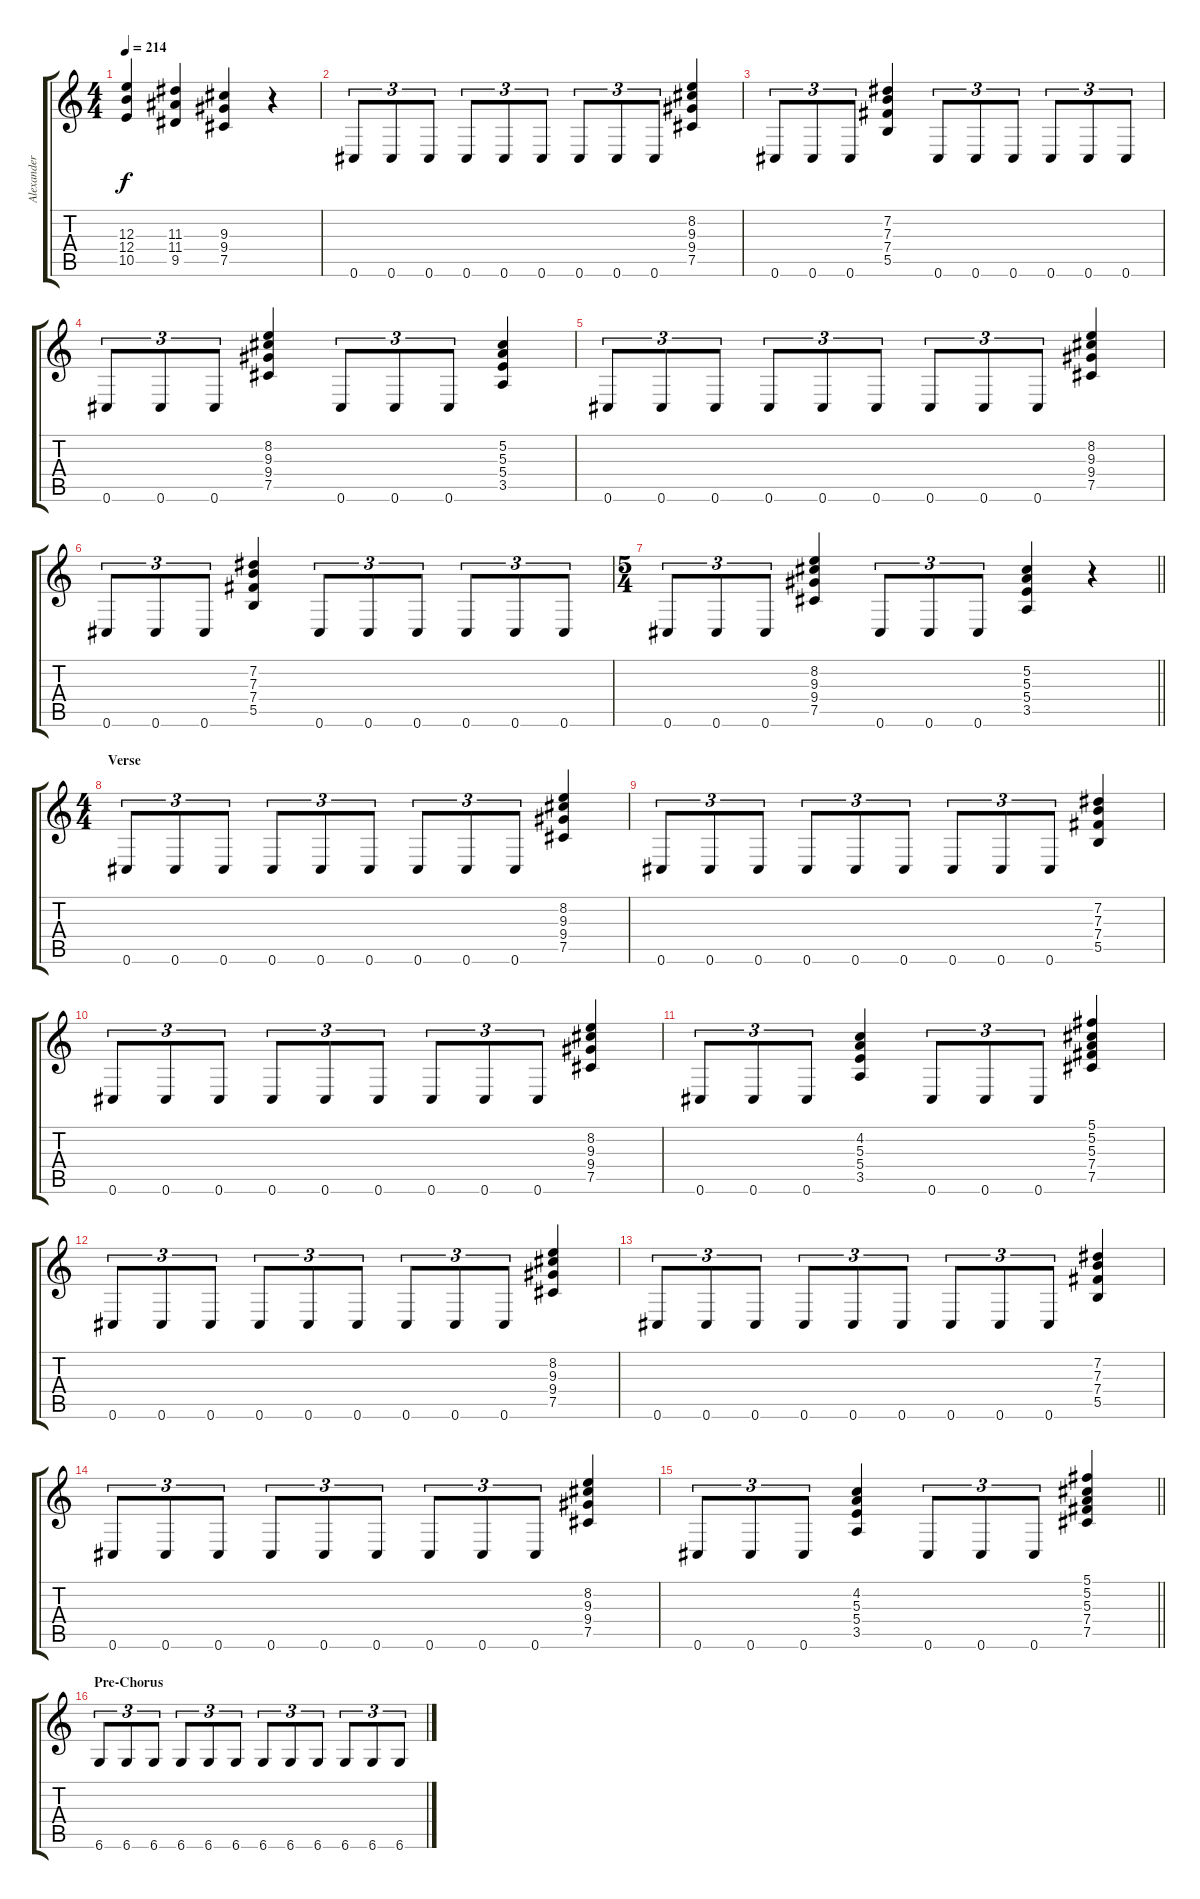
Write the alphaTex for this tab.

\track ("Alexander Kuoppala" "Alexander ") {instrument distortionguitar}
\staff {score tabs}
\tuning (Db4 Ab3 E3 B2 Gb2 Db2) {hide}
\ts (4 4)
\tempo 214
\clef g2
\ks c
(12.3 12.4 10.5).4{dy f} (11.3 11.4 9.5).4 (9.3 9.4 7.5).4 r.4 |
0.6.8{tu (3 2)} 0.6.8{tu (3 2)} 0.6.8{tu (3 2)} 0.6.8{tu (3 2)} 0.6.8{tu (3 2)} 0.6.8{tu (3 2)} 0.6.8{tu (3 2)} 0.6.8{tu (3 2)} 0.6.8{tu (3 2)} (8.2 9.3 9.4 7.5).4 |
0.6.8{tu (3 2)} 0.6.8{tu (3 2)} 0.6.8{tu (3 2)} (7.2 7.3 7.4 5.5).4 0.6.8{tu (3 2)} 0.6.8{tu (3 2)} 0.6.8{tu (3 2)} 0.6.8{tu (3 2)} 0.6.8{tu (3 2)} 0.6.8{tu (3 2)} |
0.6.8{tu (3 2)} 0.6.8{tu (3 2)} 0.6.8{tu (3 2)} (8.2 9.3 9.4 7.5).4 0.6.8{tu (3 2)} 0.6.8{tu (3 2)} 0.6.8{tu (3 2)} (5.2 5.3 5.4 3.5).4 |
0.6.8{tu (3 2)} 0.6.8{tu (3 2)} 0.6.8{tu (3 2)} 0.6.8{tu (3 2)} 0.6.8{tu (3 2)} 0.6.8{tu (3 2)} 0.6.8{tu (3 2)} 0.6.8{tu (3 2)} 0.6.8{tu (3 2)} (8.2 9.3 9.4 7.5).4 |
0.6.8{tu (3 2)} 0.6.8{tu (3 2)} 0.6.8{tu (3 2)} (7.2 7.3 7.4 5.5).4 0.6.8{tu (3 2)} 0.6.8{tu (3 2)} 0.6.8{tu (3 2)} 0.6.8{tu (3 2)} 0.6.8{tu (3 2)} 0.6.8{tu (3 2)} |
\ts (5 4)
\barLineRight lightlight
0.6.8{tu (3 2)} 0.6.8{tu (3 2)} 0.6.8{tu (3 2)} (8.2 9.3 9.4 7.5).4 0.6.8{tu (3 2)} 0.6.8{tu (3 2)} 0.6.8{tu (3 2)} (5.2 5.3 5.4 3.5).4 r.4 |
\ts (4 4)
\section ("" "Verse")
0.6.8{tu (3 2)} 0.6.8{tu (3 2)} 0.6.8{tu (3 2)} 0.6.8{tu (3 2)} 0.6.8{tu (3 2)} 0.6.8{tu (3 2)} 0.6.8{tu (3 2)} 0.6.8{tu (3 2)} 0.6.8{tu (3 2)} (8.2 9.3 9.4 7.5).4 |
0.6.8{tu (3 2)} 0.6.8{tu (3 2)} 0.6.8{tu (3 2)} 0.6.8{tu (3 2)} 0.6.8{tu (3 2)} 0.6.8{tu (3 2)} 0.6.8{tu (3 2)} 0.6.8{tu (3 2)} 0.6.8{tu (3 2)} (7.2 7.3 7.4 5.5).4 |
0.6.8{tu (3 2)} 0.6.8{tu (3 2)} 0.6.8{tu (3 2)} 0.6.8{tu (3 2)} 0.6.8{tu (3 2)} 0.6.8{tu (3 2)} 0.6.8{tu (3 2)} 0.6.8{tu (3 2)} 0.6.8{tu (3 2)} (8.2 9.3 9.4 7.5).4 |
0.6.8{tu (3 2)} 0.6.8{tu (3 2)} 0.6.8{tu (3 2)} (4.2 5.3 5.4 3.5).4 0.6.8{tu (3 2)} 0.6.8{tu (3 2)} 0.6.8{tu (3 2)} (5.1 5.2 5.3 7.4 7.5).4 |
0.6.8{tu (3 2)} 0.6.8{tu (3 2)} 0.6.8{tu (3 2)} 0.6.8{tu (3 2)} 0.6.8{tu (3 2)} 0.6.8{tu (3 2)} 0.6.8{tu (3 2)} 0.6.8{tu (3 2)} 0.6.8{tu (3 2)} (8.2 9.3 9.4 7.5).4 |
0.6.8{tu (3 2)} 0.6.8{tu (3 2)} 0.6.8{tu (3 2)} 0.6.8{tu (3 2)} 0.6.8{tu (3 2)} 0.6.8{tu (3 2)} 0.6.8{tu (3 2)} 0.6.8{tu (3 2)} 0.6.8{tu (3 2)} (7.2 7.3 7.4 5.5).4 |
0.6.8{tu (3 2)} 0.6.8{tu (3 2)} 0.6.8{tu (3 2)} 0.6.8{tu (3 2)} 0.6.8{tu (3 2)} 0.6.8{tu (3 2)} 0.6.8{tu (3 2)} 0.6.8{tu (3 2)} 0.6.8{tu (3 2)} (8.2 9.3 9.4 7.5).4 |
\barLineRight lightlight
0.6.8{tu (3 2)} 0.6.8{tu (3 2)} 0.6.8{tu (3 2)} (4.2 5.3 5.4 3.5).4 0.6.8{tu (3 2)} 0.6.8{tu (3 2)} 0.6.8{tu (3 2)} (5.1 5.2 5.3 7.4 7.5).4 |
\section ("" "Pre-Chorus")
6.6.8{tu (3 2)} 6.6.8{tu (3 2)} 6.6.8{tu (3 2)} 6.6.8{tu (3 2)} 6.6.8{tu (3 2)} 6.6.8{tu (3 2)} 6.6.8{tu (3 2)} 6.6.8{tu (3 2)} 6.6.8{tu (3 2)} 6.6.8{tu (3 2)} 6.6.8{tu (3 2)} 6.6.8{tu (3 2)}
